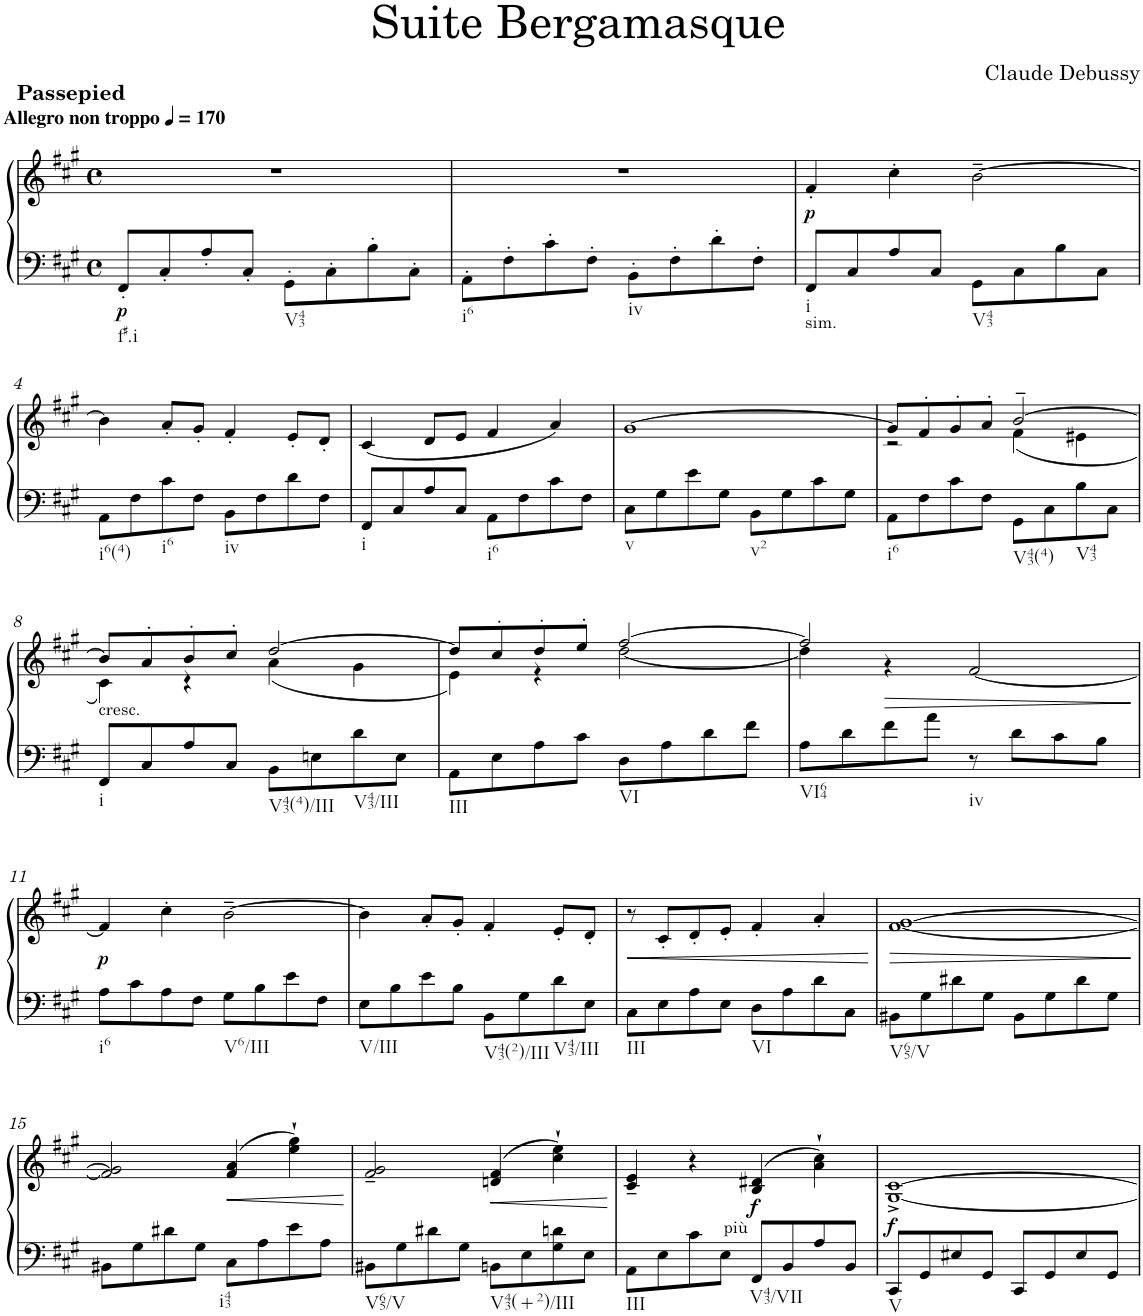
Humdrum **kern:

**kern	**kern	**dynam
*part1	*part1	*part1
*staff2	*staff1	*staff1/2
*I"Piano	*	*
*I'Pno.	*	*
*clefF4	*clefG2	*
*k[f#c#g#]	*k[f#c#g#]	*
*M4/4	*M4/4	*
*met(c)	*met(c)	*
*MM170	*MM170	*
=1	=1	=1
!	!LO:TX:a:B:t=Passepied	!
!	!LO:TX:a:B:t=Allegro non troppo	!
!LO:TX:a:B:t=Passepied	!	!
!LO:TX:b:t=f#.i	!	!
!	!	!LO:DY:b=2
8FF#'/L	1r	p
8C#'/	.	.
8A'/	.	.
8C#'/J	.	.
!LO:TX:b:t=V43	!	!
8GG#'\L	.	.
8C#'\	.	.
8B'\	.	.
8C#'\J	.	.
=2	=2	=2
!LO:TX:b:t=i6	!	!
8AA'\L	1r	.
8F#'\	.	.
8c#'\	.	.
8F#'\J	.	.
!LO:TX:b:t=iv	!	!
8BB'\L	.	.
8F#'\	.	.
8d'\	.	.
8F#'\J	.	.
=3	=3	=3
!LO:TX:b:t=sim.	!	!
!LO:TX:b:t=i	!	!
!	!	!LO:DY:b
8FF#/L	4f#'/	p
8C#/	.	.
8A/	4cc#'\	.
8C#/J	.	.
!LO:TX:b:t=V43	!	!
8GG#\L	[2b~\	.
8C#\	.	.
8B\	.	.
8C#\J	.	.
!!LO:LB:g=z
=4	=4	=4
!LO:TX:b:t=i6(4)	!	!
8AA\L	4b\]	.
8F#\	.	.
!LO:TX:b:t=i6	!	!
8c#\	8a'/L	.
8F#\J	8g#'/J	.
!LO:TX:b:t=iv	!	!
8BB\L	4f#'/	.
8F#\	.	.
8d\	8e'/L	.
8F#\J	8d'/J	.
=5	=5	=5
!LO:TX:b:t=i	!	!
8FF#/L	(4c#/	.
8C#/	.	.
8A/	8d/L	.
8C#/J	8e/J	.
!LO:TX:b:t=i6	!	!
8AA\L	4f#/	.
8F#\	.	.
8c#\	4a/)	.
8F#\J	.	.
=6	=6	=6
!LO:TX:b:t=v	!	!
8C#\L	[1g#	.
8G#\	.	.
8e\	.	.
8G#\J	.	.
!LO:TX:b:t=v2	!	!
8BB\L	.	.
8G#\	.	.
8c#\	.	.
8G#\J	.	.
=7	=7	=7
*	*^	*
!LO:TX:b:t=i6	!	!	!
8AA\L	8g#/L]	2r	.
8F#\	8f#'/	.	.
8c#\	8g#'/	.	.
8F#\J	8a'/J	.	.
!LO:TX:b:t=V43(4)	!	!	!
8GG#\L	[2b~/	(4f#\	.
8C#\	.	.	.
!LO:TX:b:t=V43	!	!	!
8B\	.	4e#X\	.
8C#\J	.	.	.
!!LO:LB:g=z	!!
=8	=8	=8	=8
!	!LO:TX:b:t=cresc.	!	!
!LO:TX:b:t=i	!	!	!
8FF#/L	8b/L]	4c#\)	.
8C#/	8a'/	.	.
8A/	8b'/	4r	.
8C#/J	8cc#'/J	.	.
!LO:TX:b:t=V43(4)/III	!	!	!
8BB\L	[2dd/	(4a\	.
8En\	.	.	.
!LO:TX:b:t=V43/III	!	!	!
8d\	.	4g#\	.
8E\J	.	.	.
=9	=9	=9	=9
!LO:TX:b:t=III	!	!	!
8AA\L	8dd/L]	4e\)	.
8E\	8cc#'/	.	.
8A\	8dd'/	4r	.
8c#\J	8ee'/J	.	.
!LO:TX:b:t=VI	!	!	!
8D\L	[2ff#/	[2dd\	.
8A\	.	.	.
8d\	.	.	.
8f#\J	.	.	.
=10	=10	=10	=10
!LO:TX:b:t=VI64	!	!	!
8A\L	2ff#/]	4dd\]	.
8d\	.	.	.
!	!	!	!LO:HP:b
8f#\	.	4r	>
8a\J	.	.	.
!LO:TX:b:t=iv	!	!	!
8r	[2f#/	2ryy	.
8d\L	.	.	.
8c#\	.	.	.
8B\J	.	.	.
*	*v	*v	*
!!LO:LB:g=z
=11	=11	=11
!LO:TX:b:t=i6	!	!
!	!	!LO:DY:b
8A\L	4f#/]	p
8c#\	.	.
8A\	4cc#'\	.
8F#\J	.	.
!LO:TX:b:t=V6/III	!	!
8G#\L	[2b~\	.
8B\	.	.
8e\	.	.
8F#\J	.	.
=12	=12	=12
!LO:TX:b:t=V/III	!	!
8E\L	4b\]	.
8B\	.	.
8e\	8a'/L	.
8B\J	8g#'/J	.
!LO:TX:b:t=V43(2)/III	!	!
8BB\L	4f#'/	.
8G#\	.	.
!LO:TX:b:t=V43/III	!	!
8d\	8e'/L	.
8E\J	8d'/J	.
=13	=13	=13
!LO:TX:b:t=III	!	!
!	!	!LO:HP:b
8C#\L	8r	<
8E\	8c#'/L	.
8A\	8d'/	.
8E\J	8e'/J	.
!LO:TX:b:t=VI	!	!
8D\L	4f#'/	.
8A\	.	.
8d\	4a'/	.
8C#\J	.	.
.	.	]
=14	=14	=14
!LO:TX:b:t=V65/V	!	!
!	!	!LO:HP:b
8BB#X\L	[1f# [1g#	>
8G#\	.	.
8d#X\	.	.
8G#\J	.	.
8BB#\L	.	.
8G#\	.	.
8d#\	.	.
8G#\J	.	.
.	.	[
!!LO:LB:g=z
=15	=15	=15
8BB#X\L	2f#/] 2g#/]	.
8G#\	.	.
8d#X\	.	.
8G#\J	.	.
!LO:TX:b:t=i43	!	!
!	!	!LO:HP:b
8C#\L	(4f#/ 4a/	<
8A\	.	.
8e\	4ee\` 4gg#\`)	.
8A\J	.	.
.	.	]
=16	=16	=16
!LO:TX:b:t=V65/V	!	!
8BB#X\L	2f#/~ 2g#/~	.
8G#\	.	.
8d#X\	.	.
8G#\J	.	.
!LO:TX:b:t=V43(+2)/III	!	!
8BBn\L	(4dn/ 4f#/	.
8E\	.	.
8G#\ 8dn\	4cc#\` 4ee\`)	.
8E\J	.	.
.	.	[
=17	=17	=17
!LO:TX:b:t=III	!	!
8AA\L	4c#/~ 4e/~	.
8E\	.	.
8c#\	4r	.
8E\J	.	.
!	!LO:TX:b:t=più	!
!LO:TX:b:t=V43/VII	!	!
!	!	!LO:DY:b
8FF#/L	(4B/ 4d#X/	f
8BB/	.	.
8A/	4a\` 4cc#\`)	.
8BB/J	.	.
=18	=18	=18
!LO:TX:b:t=V	!	!
!	!	!LO:DY:b
8CC#/L	[1G#^ [1c#^	f
8GG#/	.	.
8E#X/	.	.
8GG#/J	.	.
8CC#/L	.	.
8GG#/	.	.
8E#/	.	.
8GG#/J	.	.
=	=	=
*-	*-	*-
